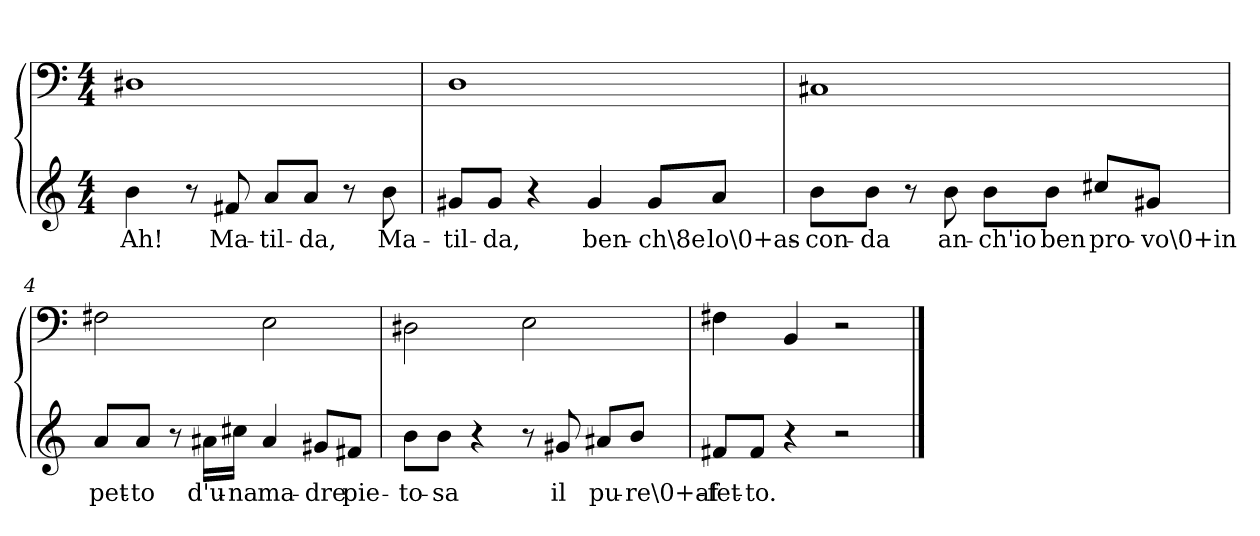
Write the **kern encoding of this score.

**kern	**text	**kern
*part1	*part1	*part1
*staff2	*staff2	*staff1
*clefG2	*	*clefF4
*k[]	*	*k[]
*a:	*	*a:
*M4/4	*	*M4/4
=1	=1	=1
4b\	Ah!	1D#X\
8r	.	.
8f#X/	Ma-	.
8a/L	-til-	.
8a/J	-da,	.
8r	.	.
8b\	Ma-	.
=2	=2	=2
8g#X/L	-til-	1D\
8g#/J	-da,	.
4r	.	.
4g#/	ben-	.
8g#/L	-ch\8e	.
8a/J	lo\0+as-	.
=3	=3	=3
8b\L	-con-	1C#X/
8b\J	-da	.
8r	.	.
8b\	an-	.
8b\L	-ch'io	.
8b\J	ben	.
8cc#X/L	pro-	.
8g#X/J	-vo\0+in	.
=4	=4	=4
8a/L	pet-	2F#X\
8a/J	-to	.
8r	.	.
16a#X\LL	d'u-	.
16cc#X\JJ	-na	.
4a#/	ma-	2E\
8g#X/L	-dre	.
8f#X/J	pie-	.
=5	=5	=5
8b\L	-to-	2D#X\
8b\J	-sa	.
4r	.	.
8r	.	2E\
8g#X/	il	.
8a#X/L	pu-	.
8b/J	-re\0+af-	.
=6	=6	=6
8f#X/L	-fet-	4F#X\
8f#/J	-to.	.
4r	.	4BB/
2r	.	2r
==	==	==
*-	*-	*-
